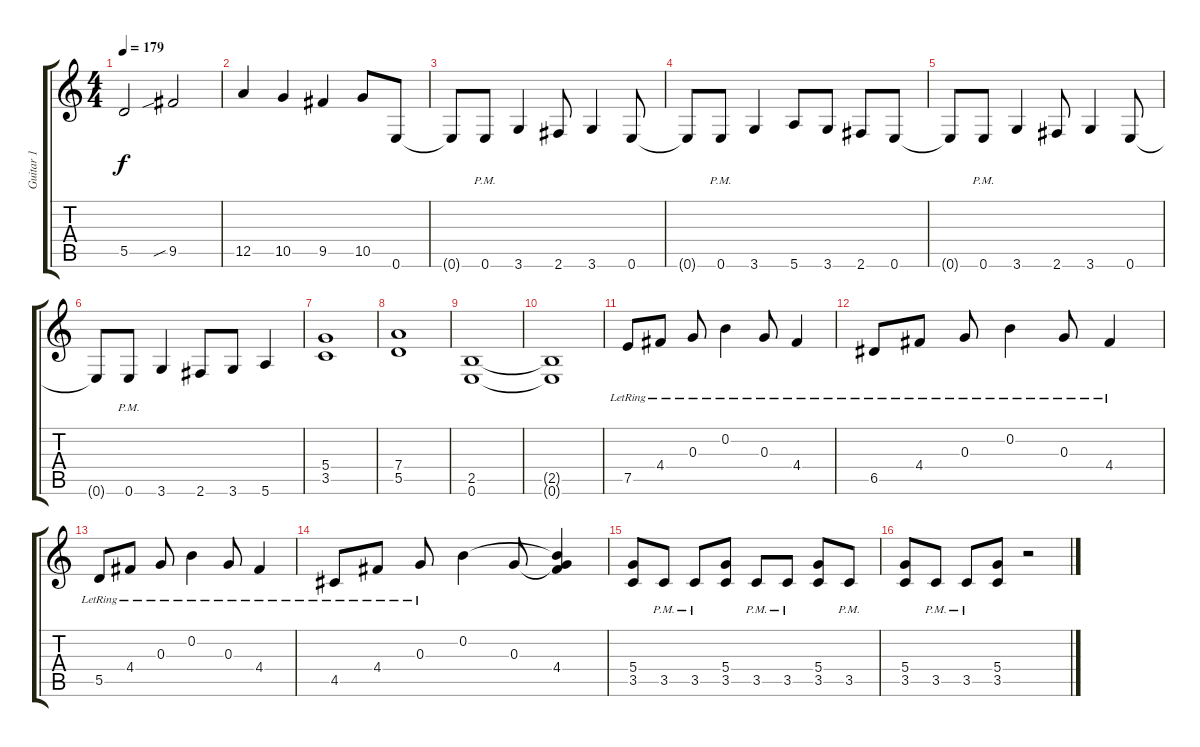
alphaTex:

\track ("Guitar 1" "Guitar 1") {instrument distortionguitar}
\staff {score tabs}
\tuning (E4 B3 G3 D3 A2 E2) {hide}
\ts (4 4)
\tempo 179
\clef g2
\ks c
5.5{t}.2{dy f} 9.5{sib}.2 |
12.5.4 10.5.4 9.5.4 10.5.8 0.6.8{balance 8} |
0.6{t}.8 0.6{pm}.8 3.6.4 2.6.8 3.6.4 0.6.8 |
0.6{t}.8 0.6{pm}.8 3.6.4 5.6.8 3.6.8 2.6.8 0.6.8 |
0.6{t}.8 0.6{pm}.8 3.6.4 2.6.8 3.6.4 0.6.8 |
0.6{t}.8 0.6{pm}.8 3.6.4 2.6.8 3.6.8 5.6.4 |
(5.4 3.5).1 |
(7.4 5.5).1 |
(2.5 0.6).1 |
(2.5{t} 0.6{t}).1 |
7.5{lr}.8{instrument acousticguitarsteel} 4.4{lr}.8 0.3{lr}.8 0.2{lr}.4 0.3{lr}.8 4.4{lr}.4 |
6.5{lr}.8 4.4{lr}.8 0.3{lr}.8 0.2{lr}.4 0.3{lr}.8 4.4{lr}.4 |
5.5{lr}.8 4.4{lr}.8 0.3{lr}.8 0.2{lr}.4 0.3{lr}.8 4.4{lr}.4 |
4.5{lr}.8 4.4{lr}.8 0.3{lr}.8 0.2.4 0.3.8 (0.2{t} 0.3{t} 4.4).4 |
(5.4 3.5).8{instrument distortionguitar} 3.5{pm}.8 3.5{pm}.8 (5.4 3.5).8 3.5{pm}.8 3.5{pm}.8 (5.4 3.5).8 3.5{pm}.8 |
(5.4 3.5).8 3.5{pm}.8 3.5{pm}.8 (5.4 3.5).8 r.2
